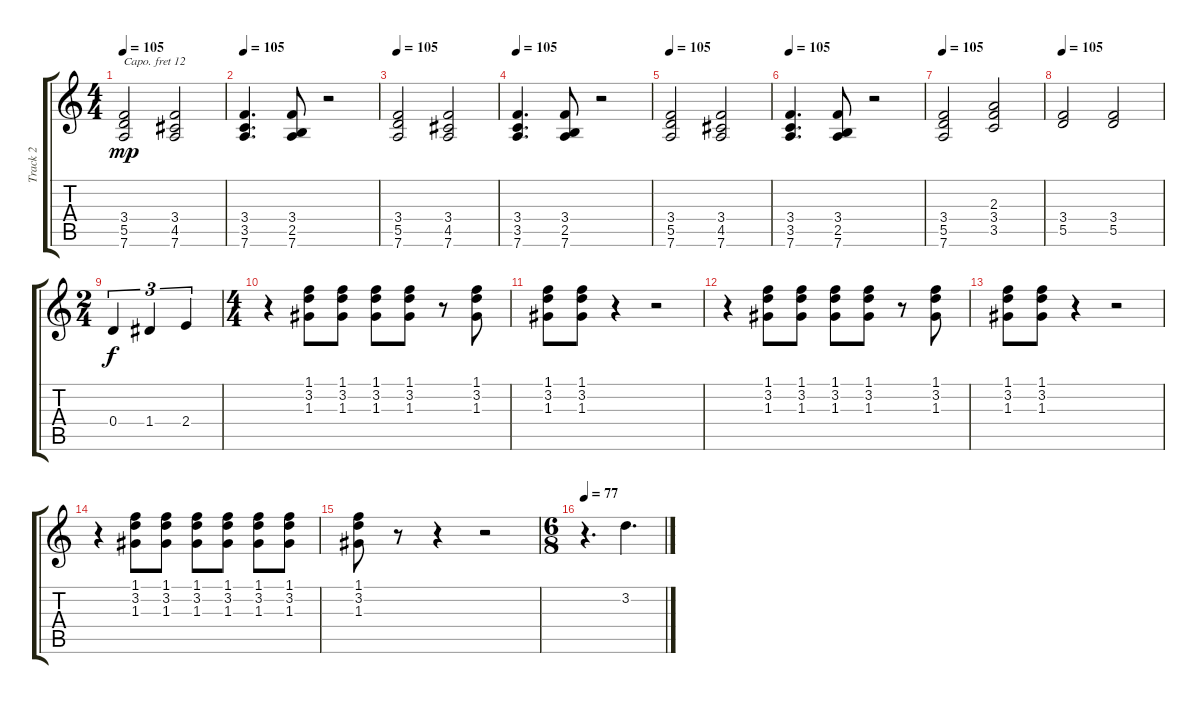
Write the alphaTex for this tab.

\track ("Track 2" "Track 2") {instrument drawbarorgan}
\staff {score tabs}
\capo 12
\tuning (E4 B3 G3 D3 A2 D2) {hide}
\ts (4 4)
\tempo 105
\clef g2
\ks c
(3.4 5.5 7.6).2{dy mp} (3.4 4.5 7.6).2 |
\tempo 105
(3.4 3.5 7.6).4{d} (3.4 2.5 7.6).8 r.2 |
\tempo 105
(3.4 5.5 7.6).2 (3.4 4.5 7.6).2 |
\tempo 105
(3.4 3.5 7.6).4{d} (3.4 2.5 7.6).8 r.2 |
\tempo 105
(3.4 5.5 7.6).2 (3.4 4.5 7.6).2 |
\tempo 105
(3.4 3.5 7.6).4{d} (3.4 2.5 7.6).8 r.2 |
\tempo 105
(3.4 5.5 7.6).2 (2.3 3.4 3.5).2 |
\tempo 105
(3.4 5.5).2 (3.4 5.5).2 |
\ts (2 4)
0.4.4{tu (3 2) dy f} 1.4.4{tu (3 2)} 2.4.4{tu (3 2)} |
\ts (4 4)
r.4 (1.1 3.2 1.3).8 (1.1 3.2 1.3).8 (1.1 3.2 1.3).8 (1.1 3.2 1.3).8 r.8 (1.1 3.2 1.3).8 |
(1.1 3.2 1.3).8 (1.1 3.2 1.3).8 r.4 r.2 |
r.4 (1.1 3.2 1.3).8 (1.1 3.2 1.3).8 (1.1 3.2 1.3).8 (1.1 3.2 1.3).8 r.8 (1.1 3.2 1.3).8 |
(1.1 3.2 1.3).8 (1.1 3.2 1.3).8 r.4 r.2 |
r.4 (1.1 3.2 1.3).8 (1.1 3.2 1.3).8 (1.1 3.2 1.3).8 (1.1 3.2 1.3).8 (1.1 3.2 1.3).8 (1.1 3.2 1.3).8 |
(1.1 3.2 1.3).8 r.8 r.4 r.2 |
\ts (6 8)
\tempo 77
r.4{d volume 7} 3.2.4{d}
